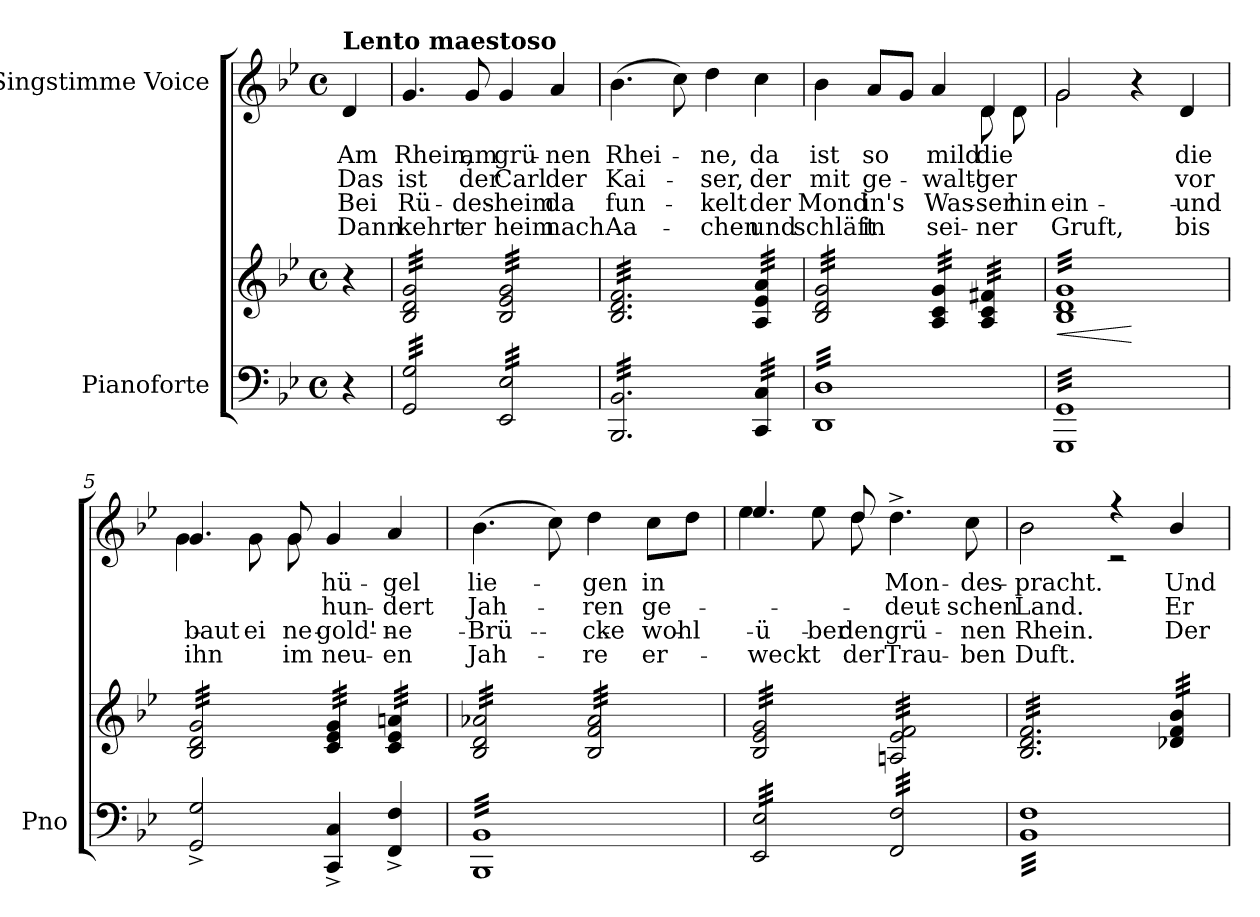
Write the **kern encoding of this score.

**kern	**kern	**dynam	**kern	**text	**text	**text	**text
*part2	*part2	*part2	*part1	*part1	*part1	*part1	*part1
*staff3	*staff2	*staff2/3	*staff1	*staff1	*staff1	*staff1	*staff1
*I"Pianoforte	*	*	*I"Singstimme Voice	*	*	*	*
*I'Pno	*	*	*	*	*	*	*
*clefF4	*clefG2	*	*clefG2	*	*	*	*
*k[b-e-]	*k[b-e-]	*	*k[b-e-]	*	*	*	*
*M4/4	*M4/4	*	*M4/4	*	*	*	*
*met(c)	*met(c)	*	*met(c)	*	*	*	*
=	=	=	=	=	=	=	=
!	!	!	!LO:TX:a:B:t=Lento maestoso	!	!	!	!
4r	4r	.	4d/	Am	Das	Bei	Dann
=1	=1	=1	=1	=1	=1	=1	=1
!	!	!LO:DY:b	!	!	!	!	!
!	!	!LO:DY:n=1:b	!	!	!	!	!
*tremolo	*	*	*	*	*	*	*
*	*tremolo	*	*	*	*	*	*
32GG/ 32G/LLL	32B-/ 32d/ 32g/LLL	pp other-dynamics	4.g/	Rhein,	ist	Rü-	kehrt
32GG/ 32G/	32B-/ 32d/ 32g/	.	.	.	.	.	.
32GG/ 32G/	32B-/ 32d/ 32g/	.	.	.	.	.	.
32GG/ 32G/	32B-/ 32d/ 32g/	.	.	.	.	.	.
32GG/ 32G/	32B-/ 32d/ 32g/	.	.	.	.	.	.
32GG/ 32G/	32B-/ 32d/ 32g/	.	.	.	.	.	.
32GG/ 32G/	32B-/ 32d/ 32g/	.	.	.	.	.	.
32GG/ 32G/	32B-/ 32d/ 32g/	.	.	.	.	.	.
32GG/ 32G/	32B-/ 32d/ 32g/	.	.	.	.	.	.
32GG/ 32G/	32B-/ 32d/ 32g/	.	.	.	.	.	.
32GG/ 32G/	32B-/ 32d/ 32g/	.	.	.	.	.	.
32GG/ 32G/	32B-/ 32d/ 32g/	.	.	.	.	.	.
32GG/ 32G/	32B-/ 32d/ 32g/	.	8g/	am	der	-des-	er
32GG/ 32G/	32B-/ 32d/ 32g/	.	.	.	.	.	.
32GG/ 32G/	32B-/ 32d/ 32g/	.	.	.	.	.	.
32GG/ 32G/JJJ	32B-/ 32d/ 32g/JJJ	.	.	.	.	.	.
32EE-/ 32E-/LLL	32B-/ 32e-/ 32g/LLL	.	4g/	grü-	Carl	-heim	heim
32EE-/ 32E-/	32B-/ 32e-/ 32g/	.	.	.	.	.	.
32EE-/ 32E-/	32B-/ 32e-/ 32g/	.	.	.	.	.	.
32EE-/ 32E-/	32B-/ 32e-/ 32g/	.	.	.	.	.	.
32EE-/ 32E-/	32B-/ 32e-/ 32g/	.	.	.	.	.	.
32EE-/ 32E-/	32B-/ 32e-/ 32g/	.	.	.	.	.	.
32EE-/ 32E-/	32B-/ 32e-/ 32g/	.	.	.	.	.	.
32EE-/ 32E-/	32B-/ 32e-/ 32g/	.	.	.	.	.	.
32EE-/ 32E-/	32B-/ 32e-/ 32g/	.	4a/	-nen	der	da	nach
32EE-/ 32E-/	32B-/ 32e-/ 32g/	.	.	.	.	.	.
32EE-/ 32E-/	32B-/ 32e-/ 32g/	.	.	.	.	.	.
32EE-/ 32E-/	32B-/ 32e-/ 32g/	.	.	.	.	.	.
32EE-/ 32E-/	32B-/ 32e-/ 32g/	.	.	.	.	.	.
32EE-/ 32E-/	32B-/ 32e-/ 32g/	.	.	.	.	.	.
32EE-/ 32E-/	32B-/ 32e-/ 32g/	.	.	.	.	.	.
32EE-/ 32E-/JJJ	32B-/ 32e-/ 32g/JJJ	.	.	.	.	.	.
=2	=2	=2	=2	=2	=2	=2	=2
32BBB-/ 32BB-/LLL	32B-/ 32d/ 32f/LLL	.	(4.b-\	Rhei-	Kai-	fun-	Aa-
32BBB-/ 32BB-/	32B-/ 32d/ 32f/	.	.	.	.	.	.
32BBB-/ 32BB-/	32B-/ 32d/ 32f/	.	.	.	.	.	.
32BBB-/ 32BB-/	32B-/ 32d/ 32f/	.	.	.	.	.	.
32BBB-/ 32BB-/	32B-/ 32d/ 32f/	.	.	.	.	.	.
32BBB-/ 32BB-/	32B-/ 32d/ 32f/	.	.	.	.	.	.
32BBB-/ 32BB-/	32B-/ 32d/ 32f/	.	.	.	.	.	.
32BBB-/ 32BB-/	32B-/ 32d/ 32f/	.	.	.	.	.	.
32BBB-/ 32BB-/	32B-/ 32d/ 32f/	.	.	.	.	.	.
32BBB-/ 32BB-/	32B-/ 32d/ 32f/	.	.	.	.	.	.
32BBB-/ 32BB-/	32B-/ 32d/ 32f/	.	.	.	.	.	.
32BBB-/ 32BB-/	32B-/ 32d/ 32f/	.	.	.	.	.	.
32BBB-/ 32BB-/	32B-/ 32d/ 32f/	.	8cc\)	.	.	.	.
32BBB-/ 32BB-/	32B-/ 32d/ 32f/	.	.	.	.	.	.
32BBB-/ 32BB-/	32B-/ 32d/ 32f/	.	.	.	.	.	.
32BBB-/ 32BB-/	32B-/ 32d/ 32f/	.	.	.	.	.	.
32BBB-/ 32BB-/	32B-/ 32d/ 32f/	.	4dd\	-ne,	-ser,	-kelt	-chen
32BBB-/ 32BB-/	32B-/ 32d/ 32f/	.	.	.	.	.	.
32BBB-/ 32BB-/	32B-/ 32d/ 32f/	.	.	.	.	.	.
32BBB-/ 32BB-/	32B-/ 32d/ 32f/	.	.	.	.	.	.
32BBB-/ 32BB-/	32B-/ 32d/ 32f/	.	.	.	.	.	.
32BBB-/ 32BB-/	32B-/ 32d/ 32f/	.	.	.	.	.	.
32BBB-/ 32BB-/	32B-/ 32d/ 32f/	.	.	.	.	.	.
32BBB-/ 32BB-/JJJ	32B-/ 32d/ 32f/JJJ	.	.	.	.	.	.
32CC/ 32C/LLL	32A/ 32e-/ 32a/LLL	.	4cc\	da	der	der	und
32CC/ 32C/	32A/ 32e-/ 32a/	.	.	.	.	.	.
32CC/ 32C/	32A/ 32e-/ 32a/	.	.	.	.	.	.
32CC/ 32C/	32A/ 32e-/ 32a/	.	.	.	.	.	.
32CC/ 32C/	32A/ 32e-/ 32a/	.	.	.	.	.	.
32CC/ 32C/	32A/ 32e-/ 32a/	.	.	.	.	.	.
32CC/ 32C/	32A/ 32e-/ 32a/	.	.	.	.	.	.
32CC/ 32C/JJJ	32A/ 32e-/ 32a/JJJ	.	.	.	.	.	.
=3	=3	=3	=3	=3	=3	=3	=3
*	*	*	*^	*	*	*	*
32DD 32DLLL	32B-/ 32d/ 32g/LLL	.	4b-\	2ryy	ist	mit	Mond	schläft
32DD 32D	32B-/ 32d/ 32g/	.	.	.	.	.	.	.
32DD 32D	32B-/ 32d/ 32g/	.	.	.	.	.	.	.
32DD 32D	32B-/ 32d/ 32g/	.	.	.	.	.	.	.
32DD 32D	32B-/ 32d/ 32g/	.	.	.	.	.	.	.
32DD 32D	32B-/ 32d/ 32g/	.	.	.	.	.	.	.
32DD 32D	32B-/ 32d/ 32g/	.	.	.	.	.	.	.
32DD 32D	32B-/ 32d/ 32g/	.	.	.	.	.	.	.
32DD 32D	32B-/ 32d/ 32g/	.	8a/L	.	so	ge-	in's	in
32DD 32D	32B-/ 32d/ 32g/	.	.	.	.	.	.	.
32DD 32D	32B-/ 32d/ 32g/	.	.	.	.	.	.	.
32DD 32D	32B-/ 32d/ 32g/	.	.	.	.	.	.	.
32DD 32D	32B-/ 32d/ 32g/	.	8g/J	.	.	.	.	.
32DD 32D	32B-/ 32d/ 32g/	.	.	.	.	.	.	.
32DD 32D	32B-/ 32d/ 32g/	.	.	.	.	.	.	.
32DD 32D	32B-/ 32d/ 32g/JJJ	.	.	.	.	.	.	.
32DD 32D	32A/ 32c/ 32g/LLL	.	4a/	4ryy	mild	-walt'-	Was-	sei-
32DD 32D	32A/ 32c/ 32g/	.	.	.	.	.	.	.
32DD 32D	32A/ 32c/ 32g/	.	.	.	.	.	.	.
32DD 32D	32A/ 32c/ 32g/	.	.	.	.	.	.	.
32DD 32D	32A/ 32c/ 32g/	.	.	.	.	.	.	.
32DD 32D	32A/ 32c/ 32g/	.	.	.	.	.	.	.
32DD 32D	32A/ 32c/ 32g/	.	.	.	.	.	.	.
32DD 32D	32A/ 32c/ 32g/JJJ	.	.	.	.	.	.	.
32DD 32D	32A/ 32c/ 32f#X/LLL	.	4d/	8d\	die	-ger	-ser	-ner
32DD 32D	32A/ 32c/ 32f#X/	.	.	.	.	.	.	.
32DD 32D	32A/ 32c/ 32f#X/	.	.	.	.	.	.	.
32DD 32D	32A/ 32c/ 32f#X/	.	.	.	.	.	.	.
32DD 32D	32A/ 32c/ 32f#X/	.	.	8d\	.	.	hin-	.
32DD 32D	32A/ 32c/ 32f#X/	.	.	.	.	.	.	.
32DD 32D	32A/ 32c/ 32f#X/	.	.	.	.	.	.	.
32DD 32DJJJ	32A/ 32c/ 32f#X/JJJ	.	.	.	.	.	.	.
=4	=4	=4	=4	=4	=4	=4	=4	=4
!	!	!LO:HP:b	!	!	!	!	!	!
*	*^	*	*	*	*	*	*	*
32GGG 32GGLLL	32B- 32d 32gLLL	2ryy	<	2g/	2g	.	.	-ein	Gruft,
32GGG 32GG	32B- 32d 32g	.	.	.	.	.	.	.	.
32GGG 32GG	32B- 32d 32g	.	.	.	.	.	.	.	.
32GGG 32GG	32B- 32d 32g	.	.	.	.	.	.	.	.
32GGG 32GG	32B- 32d 32g	.	.	.	.	.	.	.	.
32GGG 32GG	32B- 32d 32g	.	.	.	.	.	.	.	.
32GGG 32GG	32B- 32d 32g	.	.	.	.	.	.	.	.
32GGG 32GG	32B- 32d 32g	.	.	.	.	.	.	.	.
32GGG 32GG	32B- 32d 32g	.	.	.	.	.	.	.	.
32GGG 32GG	32B- 32d 32g	.	.	.	.	.	.	.	.
32GGG 32GG	32B- 32d 32g	.	.	.	.	.	.	.	.
32GGG 32GG	32B- 32d 32g	.	.	.	.	.	.	.	.
32GGG 32GG	32B- 32d 32g	.	.	.	.	.	.	.	.
32GGG 32GG	32B- 32d 32g	.	.	.	.	.	.	.	.
32GGG 32GG	32B- 32d 32g	.	.	.	.	.	.	.	.
32GGG 32GG	32B- 32d 32g	.	.	.	.	.	.	.	.
32GGG 32GG	32B- 32d 32g	2ryy	[	4r	2ryy	.	.	.	.
32GGG 32GG	32B- 32d 32g	.	.	.	.	.	.	.	.
32GGG 32GG	32B- 32d 32g	.	.	.	.	.	.	.	.
32GGG 32GG	32B- 32d 32g	.	.	.	.	.	.	.	.
32GGG 32GG	32B- 32d 32g	.	.	.	.	.	.	.	.
32GGG 32GG	32B- 32d 32g	.	.	.	.	.	.	.	.
32GGG 32GG	32B- 32d 32g	.	.	.	.	.	.	.	.
32GGG 32GG	32B- 32d 32g	.	.	.	.	.	.	.	.
32GGG 32GG	32B- 32d 32g	.	.	4d/	.	die	vor	und	bis
32GGG 32GG	32B- 32d 32g	.	.	.	.	.	.	.	.
32GGG 32GG	32B- 32d 32g	.	.	.	.	.	.	.	.
32GGG 32GG	32B- 32d 32g	.	.	.	.	.	.	.	.
32GGG 32GG	32B- 32d 32g	.	.	.	.	.	.	.	.
32GGG 32GG	32B- 32d 32g	.	.	.	.	.	.	.	.
32GGG 32GG	32B- 32d 32g	.	.	.	.	.	.	.	.
32GGG 32GGJJJ	32B- 32d 32gJJJ	.	.	.	.	.	.	.	.
*Xtremolo	*	*	*	*	*	*	*	*	*
*	*v	*v	*	*	*	*	*	*	*
=5	=5	=5	=5	=5	=5	=5	=5	=5
2GG/^> 2G/^>	32B-/ 32d/ 32g/LLL	.	4.g/	4g\	.	.	baut	ihn
.	32B-/ 32d/ 32g/	.	.	.	.	.	.	.
.	32B-/ 32d/ 32g/	.	.	.	.	.	.	.
.	32B-/ 32d/ 32g/	.	.	.	.	.	.	.
.	32B-/ 32d/ 32g/	.	.	.	.	.	.	.
.	32B-/ 32d/ 32g/	.	.	.	.	.	.	.
.	32B-/ 32d/ 32g/	.	.	.	.	.	.	.
.	32B-/ 32d/ 32g/	.	.	.	.	.	.	.
.	32B-/ 32d/ 32g/	.	.	8g\	.	.	ei-	.
.	32B-/ 32d/ 32g/	.	.	.	.	.	.	.
.	32B-/ 32d/ 32g/	.	.	.	.	.	.	.
.	32B-/ 32d/ 32g/	.	.	.	.	.	.	.
.	32B-/ 32d/ 32g/	.	8g/	8g\	.	.	-ne	im
.	32B-/ 32d/ 32g/	.	.	.	.	.	.	.
.	32B-/ 32d/ 32g/	.	.	.	.	.	.	.
.	32B-/ 32d/ 32g/JJJ	.	.	.	.	.	.	.
4CC/^> 4C/^>	32c/ 32e-/ 32g/LLL	.	4g/	2ryy	-hü-	hun-	gold'-	neu-
.	32c/ 32e-/ 32g/	.	.	.	.	.	.	.
.	32c/ 32e-/ 32g/	.	.	.	.	.	.	.
.	32c/ 32e-/ 32g/	.	.	.	.	.	.	.
.	32c/ 32e-/ 32g/	.	.	.	.	.	.	.
.	32c/ 32e-/ 32g/	.	.	.	.	.	.	.
.	32c/ 32e-/ 32g/	.	.	.	.	.	.	.
.	32c/ 32e-/ 32g/JJJ	.	.	.	.	.	.	.
4FF/^> 4F/^>	32c/ 32e-/ 32an/LLL	.	4a/	.	-gel	-dert	-ne	-en
.	32c/ 32e-/ 32an/	.	.	.	.	.	.	.
.	32c/ 32e-/ 32an/	.	.	.	.	.	.	.
.	32c/ 32e-/ 32an/	.	.	.	.	.	.	.
.	32c/ 32e-/ 32an/	.	.	.	.	.	.	.
.	32c/ 32e-/ 32an/	.	.	.	.	.	.	.
.	32c/ 32e-/ 32an/	.	.	.	.	.	.	.
.	32c/ 32e-/ 32an/JJJ	.	.	.	.	.	.	.
*	*	*	*v	*v	*	*	*	*
=6	=6	=6	=6	=6	=6	=6	=6
*tremolo	*	*	*	*	*	*	*
32BBB- 32BB-LLL	32B-/ 32d/ 32a-X/LLL	.	(4.b-\	lie-	Jah-	Brü-	Jah-
32BBB- 32BB-	32B-/ 32d/ 32a-X/	.	.	.	.	.	.
32BBB- 32BB-	32B-/ 32d/ 32a-X/	.	.	.	.	.	.
32BBB- 32BB-	32B-/ 32d/ 32a-X/	.	.	.	.	.	.
32BBB- 32BB-	32B-/ 32d/ 32a-X/	.	.	.	.	.	.
32BBB- 32BB-	32B-/ 32d/ 32a-X/	.	.	.	.	.	.
32BBB- 32BB-	32B-/ 32d/ 32a-X/	.	.	.	.	.	.
32BBB- 32BB-	32B-/ 32d/ 32a-X/	.	.	.	.	.	.
32BBB- 32BB-	32B-/ 32d/ 32a-X/	.	.	.	.	.	.
32BBB- 32BB-	32B-/ 32d/ 32a-X/	.	.	.	.	.	.
32BBB- 32BB-	32B-/ 32d/ 32a-X/	.	.	.	.	.	.
32BBB- 32BB-	32B-/ 32d/ 32a-X/	.	.	.	.	.	.
32BBB- 32BB-	32B-/ 32d/ 32a-X/	.	8cc\)	.	.	.	.
32BBB- 32BB-	32B-/ 32d/ 32a-X/	.	.	.	.	.	.
32BBB- 32BB-	32B-/ 32d/ 32a-X/	.	.	.	.	.	.
32BBB- 32BB-	32B-/ 32d/ 32a-X/JJJ	.	.	.	.	.	.
32BBB- 32BB-	32B-/ 32f/ 32a-/LLL	.	4dd\	-gen	-ren	-cke	-re
32BBB- 32BB-	32B-/ 32f/ 32a-/	.	.	.	.	.	.
32BBB- 32BB-	32B-/ 32f/ 32a-/	.	.	.	.	.	.
32BBB- 32BB-	32B-/ 32f/ 32a-/	.	.	.	.	.	.
32BBB- 32BB-	32B-/ 32f/ 32a-/	.	.	.	.	.	.
32BBB- 32BB-	32B-/ 32f/ 32a-/	.	.	.	.	.	.
32BBB- 32BB-	32B-/ 32f/ 32a-/	.	.	.	.	.	.
32BBB- 32BB-	32B-/ 32f/ 32a-/	.	.	.	.	.	.
32BBB- 32BB-	32B-/ 32f/ 32a-/	.	8cc\L	in	ge-	wohl	er-
32BBB- 32BB-	32B-/ 32f/ 32a-/	.	.	.	.	.	.
32BBB- 32BB-	32B-/ 32f/ 32a-/	.	.	.	.	.	.
32BBB- 32BB-	32B-/ 32f/ 32a-/	.	.	.	.	.	.
32BBB- 32BB-	32B-/ 32f/ 32a-/	.	8dd\J	.	.	.	.
32BBB- 32BB-	32B-/ 32f/ 32a-/	.	.	.	.	.	.
32BBB- 32BB-	32B-/ 32f/ 32a-/	.	.	.	.	.	.
32BBB- 32BB-JJJ	32B-/ 32f/ 32a-/JJJ	.	.	.	.	.	.
=7	=7	=7	=7	=7	=7	=7	=7
*	*	*	*^	*	*	*	*
32EE-/ 32E-/LLL	32B-/ 32e-/ 32g/LLL	.	4.ee-/	4ee-\	.	.	ü-	-weckt
32EE-/ 32E-/	32B-/ 32e-/ 32g/	.	.	.	.	.	.	.
32EE-/ 32E-/	32B-/ 32e-/ 32g/	.	.	.	.	.	.	.
32EE-/ 32E-/	32B-/ 32e-/ 32g/	.	.	.	.	.	.	.
32EE-/ 32E-/	32B-/ 32e-/ 32g/	.	.	.	.	.	.	.
32EE-/ 32E-/	32B-/ 32e-/ 32g/	.	.	.	.	.	.	.
32EE-/ 32E-/	32B-/ 32e-/ 32g/	.	.	.	.	.	.	.
32EE-/ 32E-/	32B-/ 32e-/ 32g/	.	.	.	.	.	.	.
32EE-/ 32E-/	32B-/ 32e-/ 32g/	.	.	8ee-\	.	.	-ber	.
32EE-/ 32E-/	32B-/ 32e-/ 32g/	.	.	.	.	.	.	.
32EE-/ 32E-/	32B-/ 32e-/ 32g/	.	.	.	.	.	.	.
32EE-/ 32E-/	32B-/ 32e-/ 32g/	.	.	.	.	.	.	.
32EE-/ 32E-/	32B-/ 32e-/ 32g/	.	8dd/	8dd\	.	.	den	der
32EE-/ 32E-/	32B-/ 32e-/ 32g/	.	.	.	.	.	.	.
32EE-/ 32E-/	32B-/ 32e-/ 32g/	.	.	.	.	.	.	.
32EE-/ 32E-/JJJ	32B-/ 32e-/ 32g/JJJ	.	.	.	.	.	.	.
32FF/ 32F/LLL	32An/ 32e-/ 32f/LLL	.	4.dd^>\	2ryy	Mon-	deut-	grü-	Trau-
32FF/ 32F/	32An/ 32e-/ 32f/	.	.	.	.	.	.	.
32FF/ 32F/	32An/ 32e-/ 32f/	.	.	.	.	.	.	.
32FF/ 32F/	32An/ 32e-/ 32f/	.	.	.	.	.	.	.
32FF/ 32F/	32An/ 32e-/ 32f/	.	.	.	.	.	.	.
32FF/ 32F/	32An/ 32e-/ 32f/	.	.	.	.	.	.	.
32FF/ 32F/	32An/ 32e-/ 32f/	.	.	.	.	.	.	.
32FF/ 32F/	32An/ 32e-/ 32f/	.	.	.	.	.	.	.
32FF/ 32F/	32An/ 32e-/ 32f/	.	.	.	.	.	.	.
32FF/ 32F/	32An/ 32e-/ 32f/	.	.	.	.	.	.	.
32FF/ 32F/	32An/ 32e-/ 32f/	.	.	.	.	.	.	.
32FF/ 32F/	32An/ 32e-/ 32f/	.	.	.	.	.	.	.
32FF/ 32F/	32An/ 32e-/ 32f/	.	8cc\	.	-des-	-schen	-nen	-ben
32FF/ 32F/	32An/ 32e-/ 32f/	.	.	.	.	.	.	.
32FF/ 32F/	32An/ 32e-/ 32f/	.	.	.	.	.	.	.
32FF/ 32F/JJJ	32An/ 32e-/ 32f/JJJ	.	.	.	.	.	.	.
=8	=8	=8	=8	=8	=8	=8	=8	=8
32BB- 32FLLL	32B-/ 32d/ 32f/LLL	.	2b-\	2b-	-pracht.	Land.	Rhein.	Duft.
32BB- 32F	32B-/ 32d/ 32f/	.	.	.	.	.	.	.
32BB- 32F	32B-/ 32d/ 32f/	.	.	.	.	.	.	.
32BB- 32F	32B-/ 32d/ 32f/	.	.	.	.	.	.	.
32BB- 32F	32B-/ 32d/ 32f/	.	.	.	.	.	.	.
32BB- 32F	32B-/ 32d/ 32f/	.	.	.	.	.	.	.
32BB- 32F	32B-/ 32d/ 32f/	.	.	.	.	.	.	.
32BB- 32F	32B-/ 32d/ 32f/	.	.	.	.	.	.	.
32BB- 32F	32B-/ 32d/ 32f/	.	.	.	.	.	.	.
32BB- 32F	32B-/ 32d/ 32f/	.	.	.	.	.	.	.
32BB- 32F	32B-/ 32d/ 32f/	.	.	.	.	.	.	.
32BB- 32F	32B-/ 32d/ 32f/	.	.	.	.	.	.	.
32BB- 32F	32B-/ 32d/ 32f/	.	.	.	.	.	.	.
32BB- 32F	32B-/ 32d/ 32f/	.	.	.	.	.	.	.
32BB- 32F	32B-/ 32d/ 32f/	.	.	.	.	.	.	.
32BB- 32F	32B-/ 32d/ 32f/	.	.	.	.	.	.	.
32BB- 32F	32B-/ 32d/ 32f/	.	4r	2r	.	.	.	.
32BB- 32F	32B-/ 32d/ 32f/	.	.	.	.	.	.	.
32BB- 32F	32B-/ 32d/ 32f/	.	.	.	.	.	.	.
32BB- 32F	32B-/ 32d/ 32f/	.	.	.	.	.	.	.
32BB- 32F	32B-/ 32d/ 32f/	.	.	.	.	.	.	.
32BB- 32F	32B-/ 32d/ 32f/	.	.	.	.	.	.	.
32BB- 32F	32B-/ 32d/ 32f/	.	.	.	.	.	.	.
32BB- 32F	32B-/ 32d/ 32f/JJJ	.	.	.	.	.	.	.
32BB- 32F	32d-X/ 32f/ 32b-/LLL	.	4b-/	.	Und	Er	Der	.
32BB- 32F	32d-X/ 32f/ 32b-/	.	.	.	.	.	.	.
32BB- 32F	32d-X/ 32f/ 32b-/	.	.	.	.	.	.	.
32BB- 32F	32d-X/ 32f/ 32b-/	.	.	.	.	.	.	.
32BB- 32F	32d-X/ 32f/ 32b-/	.	.	.	.	.	.	.
32BB- 32F	32d-X/ 32f/ 32b-/	.	.	.	.	.	.	.
32BB- 32F	32d-X/ 32f/ 32b-/	.	.	.	.	.	.	.
32BB- 32FJJJ	32d-X/ 32f/ 32b-/JJJ	.	.	.	.	.	.	.
*	*Xtremolo	*	*	*	*	*	*	*
*Xtremolo	*	*	*	*	*	*	*	*
*	*	*	*v	*v	*	*	*	*
=	=	=	=	=	=	=	=
*-	*-	*-	*-	*-	*-	*-	*-
